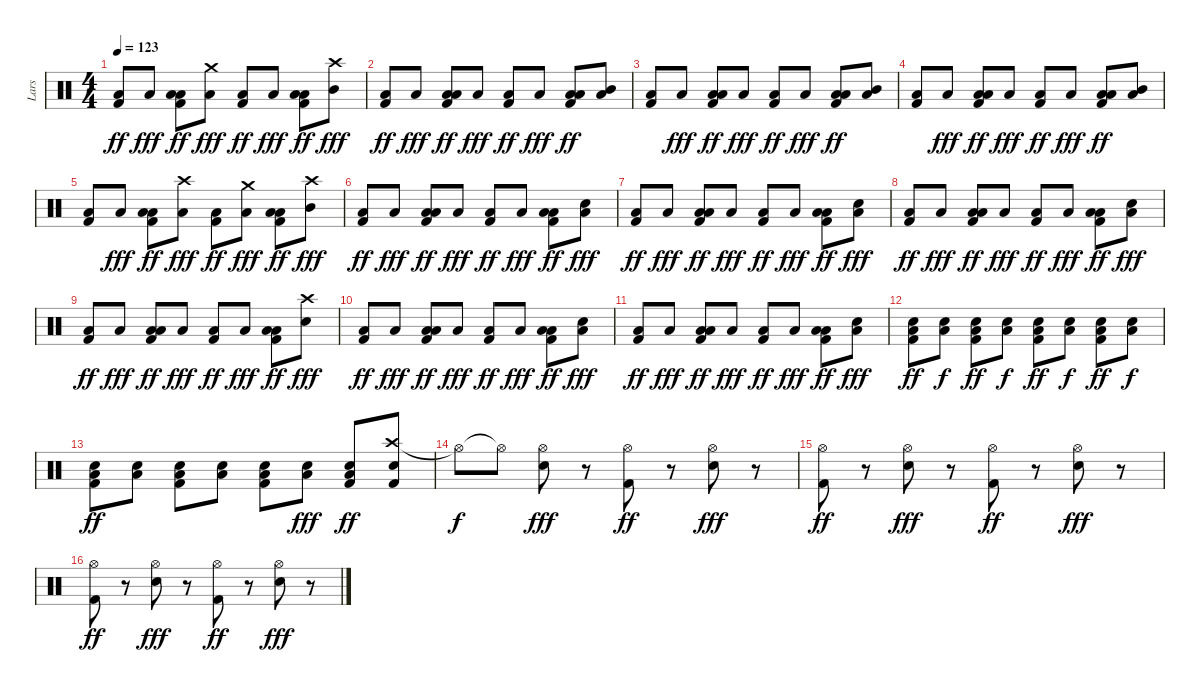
\track ("Lars" "Lars") {instrument percussion}
\staff {score}
\articulation defaults
\ts (4 4)
\tempo 123
\clef neutral
\ks c
("Low Floor Tom (hit)" "Kick (hit) 2").8{dy ff} "Low Floor Tom (hit)".8{dy fff} ("Low Tom (hit)" "Low Floor Tom (hit)" "Kick (hit) 2").8{dy ff} ("Crash medium (hit)" "Low Floor Tom (hit)").8{dy fff} ("Low Floor Tom (hit)" "Kick (hit) 2").8{dy ff} "Low Floor Tom (hit)".8{dy fff} ("Low Tom (hit)" "Low Floor Tom (hit)" "Kick (hit) 2").8{dy ff} ("Crash high (hit)" "Mid Tom (hit)").8{dy fff} |
("Low Floor Tom (hit)" "Kick (hit) 2").8{dy ff} "Low Floor Tom (hit)".8{dy fff} ("Low Tom (hit)" "Low Floor Tom (hit)" "Kick (hit) 2").8{dy ff} "Low Floor Tom (hit)".8{dy fff} ("Low Floor Tom (hit)" "Kick (hit) 2").8{dy ff} "Low Floor Tom (hit)".8{dy fff} ("Low Tom (hit)" "Low Floor Tom (hit)" "Kick (hit) 2").8{dy ff} ("Mid Tom (hit)" "Low Floor Tom (hit)").8 |
("Low Floor Tom (hit)" "Kick (hit) 2").8 "Low Floor Tom (hit)".8{dy fff} ("Low Tom (hit)" "Low Floor Tom (hit)" "Kick (hit) 2").8{dy ff} "Low Floor Tom (hit)".8{dy fff} ("Low Floor Tom (hit)" "Kick (hit) 2").8{dy ff} "Low Floor Tom (hit)".8{dy fff} ("Low Tom (hit)" "Low Floor Tom (hit)" "Kick (hit) 2").8{dy ff} ("Mid Tom (hit)" "Low Floor Tom (hit)").8 |
("Low Floor Tom (hit)" "Kick (hit) 2").8 "Low Floor Tom (hit)".8{dy fff} ("Low Tom (hit)" "Low Floor Tom (hit)" "Kick (hit) 2").8{dy ff} "Low Floor Tom (hit)".8{dy fff} ("Low Floor Tom (hit)" "Kick (hit) 2").8{dy ff} "Low Floor Tom (hit)".8{dy fff} ("Low Tom (hit)" "Low Floor Tom (hit)" "Kick (hit) 2").8{dy ff} ("Mid Tom (hit)" "Low Floor Tom (hit)").8 |
("Low Floor Tom (hit)" "Kick (hit) 2").8 "Low Floor Tom (hit)".8{dy fff} ("Low Tom (hit)" "Low Floor Tom (hit)" "Kick (hit) 2").8{dy ff} ("Crash high (hit)" "Low Floor Tom (hit)").8{dy fff} ("Low Floor Tom (hit)" "Kick (hit) 2").8{dy ff} ("Crash medium (hit)" "Low Floor Tom (hit)").8{dy fff} ("Low Tom (hit)" "Low Floor Tom (hit)" "Kick (hit) 2").8{dy ff} ("Crash high (hit)" "Mid Tom (hit)").8{dy fff} |
("Low Floor Tom (hit)" "Kick (hit) 2").8{dy ff} "Low Floor Tom (hit)".8{dy fff} ("Low Tom (hit)" "Low Floor Tom (hit)" "Kick (hit) 2").8{dy ff} "Low Floor Tom (hit)".8{dy fff} ("Low Floor Tom (hit)" "Kick (hit) 2").8{dy ff} "Low Floor Tom (hit)".8{dy fff} ("Low Tom (hit)" "Low Floor Tom (hit)" "Kick (hit) 2").8{dy ff} ("Low Floor Tom (hit)" "Electric Snare (hit)").8{dy fff} |
("Low Floor Tom (hit)" "Kick (hit) 2").8{dy ff} "Low Floor Tom (hit)".8{dy fff} ("Low Tom (hit)" "Low Floor Tom (hit)" "Kick (hit) 2").8{dy ff} "Low Floor Tom (hit)".8{dy fff} ("Low Floor Tom (hit)" "Kick (hit) 2").8{dy ff} "Low Floor Tom (hit)".8{dy fff} ("Low Tom (hit)" "Low Floor Tom (hit)" "Kick (hit) 2").8{dy ff} ("Low Floor Tom (hit)" "Electric Snare (hit)").8{dy fff} |
("Low Floor Tom (hit)" "Kick (hit) 2").8{dy ff} "Low Floor Tom (hit)".8{dy fff} ("Low Tom (hit)" "Low Floor Tom (hit)" "Kick (hit) 2").8{dy ff} "Low Floor Tom (hit)".8{dy fff} ("Low Floor Tom (hit)" "Kick (hit) 2").8{dy ff} "Low Floor Tom (hit)".8{dy fff} ("Low Tom (hit)" "Low Floor Tom (hit)" "Kick (hit) 2").8{dy ff} ("Low Floor Tom (hit)" "Electric Snare (hit)").8{dy fff} |
("Low Floor Tom (hit)" "Kick (hit) 2").8{dy ff} "Low Floor Tom (hit)".8{dy fff} ("Low Tom (hit)" "Low Floor Tom (hit)" "Kick (hit) 2").8{dy ff} "Low Floor Tom (hit)".8{dy fff} ("Low Floor Tom (hit)" "Kick (hit) 2").8{dy ff} "Low Floor Tom (hit)".8{dy fff} ("Low Tom (hit)" "Low Floor Tom (hit)" "Kick (hit) 2").8{dy ff} ("Crash high (hit)" "Electric Snare (hit)").8{dy fff} |
("Low Floor Tom (hit)" "Kick (hit) 2").8{dy ff} "Low Floor Tom (hit)".8{dy fff} ("Low Tom (hit)" "Low Floor Tom (hit)" "Kick (hit) 2").8{dy ff} "Low Floor Tom (hit)".8{dy fff} ("Low Floor Tom (hit)" "Kick (hit) 2").8{dy ff} "Low Floor Tom (hit)".8{dy fff} ("Low Tom (hit)" "Low Floor Tom (hit)" "Kick (hit) 2").8{dy ff} ("Low Floor Tom (hit)" "Electric Snare (hit)").8{dy fff} |
("Low Floor Tom (hit)" "Kick (hit) 2").8{dy ff} "Low Floor Tom (hit)".8{dy fff} ("Low Tom (hit)" "Low Floor Tom (hit)" "Kick (hit) 2").8{dy ff} "Low Floor Tom (hit)".8{dy fff} ("Low Floor Tom (hit)" "Kick (hit) 2").8{dy ff} "Low Floor Tom (hit)".8{dy fff} ("Low Tom (hit)" "Low Floor Tom (hit)" "Kick (hit) 2").8{dy ff} ("Low Floor Tom (hit)" "Electric Snare (hit)").8{dy fff} |
("Low Floor Tom (hit)" "Electric Snare (hit)" "Kick (hit) 2").8{dy ff} ("Low Floor Tom (hit)" "Electric Snare (hit)").8{dy f} ("Low Floor Tom (hit)" "Electric Snare (hit)" "Kick (hit) 2").8{dy ff} ("Low Floor Tom (hit)" "Electric Snare (hit)").8{dy f} ("Low Floor Tom (hit)" "Electric Snare (hit)" "Kick (hit) 2").8{dy ff} ("Low Floor Tom (hit)" "Electric Snare (hit)").8{dy f} ("Low Floor Tom (hit)" "Electric Snare (hit)" "Kick (hit) 2").8{dy ff} ("Low Floor Tom (hit)" "Electric Snare (hit)").8{dy f} |
("Low Floor Tom (hit)" "Electric Snare (hit)" "Kick (hit) 2").8{dy ff} ("Low Floor Tom (hit)" "Electric Snare (hit)").8 ("Low Floor Tom (hit)" "Electric Snare (hit)" "Kick (hit) 2").8 ("Low Floor Tom (hit)" "Electric Snare (hit)").8 ("Low Floor Tom (hit)" "Electric Snare (hit)" "Kick (hit) 2").8 ("Low Floor Tom (hit)" "Electric Snare (hit)").8{dy fff} ("Low Floor Tom (hit)" "Electric Snare (hit)" "Kick (hit) 2").8{dy ff} ("Crash high (hit)" "Electric Snare (hit)" "Kick (hit) 2").8 |
"Hi-Hat (open)"{t}.8{dy f} "Hi-Hat (open)"{t}.8 ("Hi-Hat (open)" "Electric Snare (hit)").8{dy fff} r.8 ("Hi-Hat (open)" "Kick (hit) 2").8{dy ff} r.8 ("Hi-Hat (open)" "Electric Snare (hit)").8{dy fff} r.8 |
("Hi-Hat (open)" "Kick (hit) 2").8{dy ff} r.8 ("Hi-Hat (open)" "Electric Snare (hit)").8{dy fff} r.8 ("Hi-Hat (open)" "Kick (hit) 2").8{dy ff} r.8 ("Hi-Hat (open)" "Electric Snare (hit)").8{dy fff} r.8 |
("Hi-Hat (open)" "Kick (hit) 2").8{dy ff} r.8 ("Hi-Hat (open)" "Electric Snare (hit)").8{dy fff} r.8 ("Hi-Hat (open)" "Kick (hit) 2").8{dy ff} r.8 ("Hi-Hat (open)" "Electric Snare (hit)").8{dy fff} r.8
